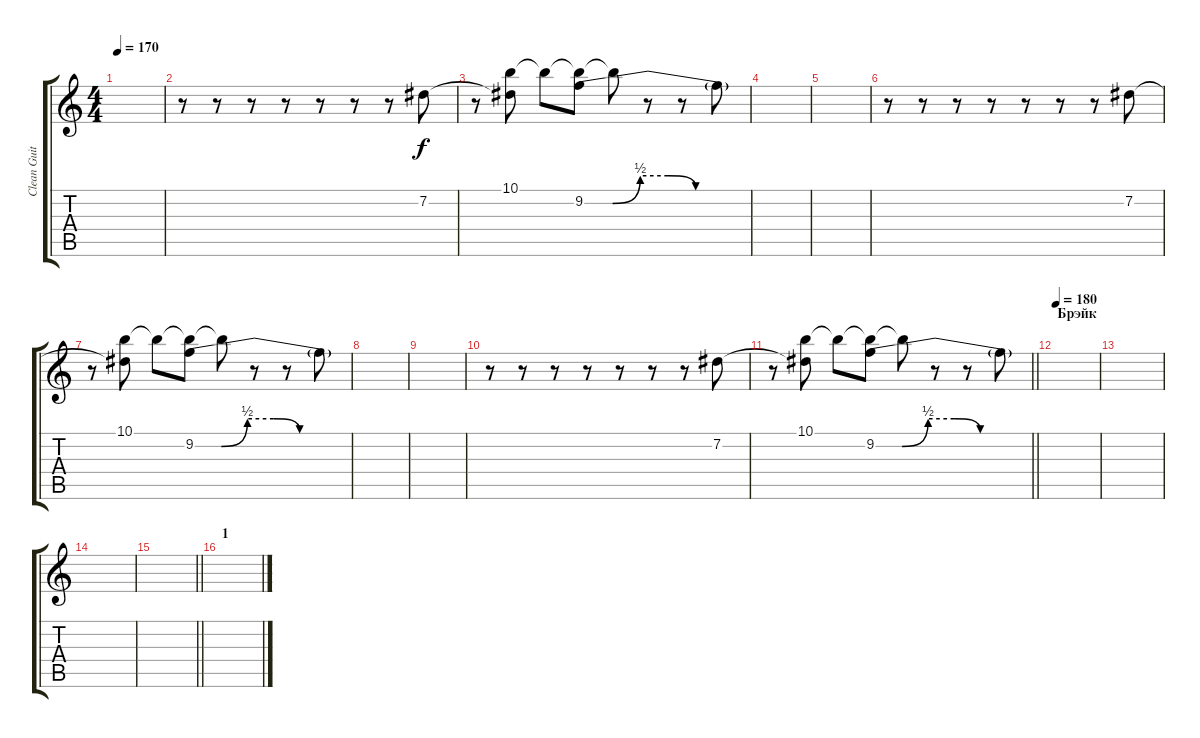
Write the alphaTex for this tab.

\track ("Clean Guitar" "Clean Guit") {instrument electricguitarclean}
\staff {score tabs}
\tuning (Db4 Ab3 E3 B2 Gb2 B1) {hide}
\ts (4 4)
\tempo 170
\clef g2
\ks c
|
r.8 r.8 r.8 r.8 r.8 r.8 r.8 7.2.8 |
r.8 (10.1 7.2{t}).8 10.1{t}.8 (10.1{t} 9.2{be (custom 0 0 10 0 20 2 30 2 40 0 60 0)}).8 10.1{t}.8 r.8 r.8 9.2{t}.8 |
|
|
r.8 r.8 r.8 r.8 r.8 r.8 r.8 7.2.8 |
r.8 (10.1 7.2{t}).8 10.1{t}.8 (10.1{t} 9.2{be (custom 0 0 10 0 20 2 30 2 40 0 60 0)}).8 10.1{t}.8 r.8 r.8 9.2{t}.8 |
|
|
r.8 r.8 r.8 r.8 r.8 r.8 r.8 7.2.8 |
\barLineRight lightlight
r.8 (10.1 7.2{t}).8 10.1{t}.8 (10.1{t} 9.2{be (custom 0 0 10 0 20 2 30 2 40 0 60 0)}).8 10.1{t}.8 r.8 r.8 9.2{t}.8 |
\section ("" "Брэйк")
\tempo 180
|
|
|
\barLineRight lightlight
|
\section ("" "1")
